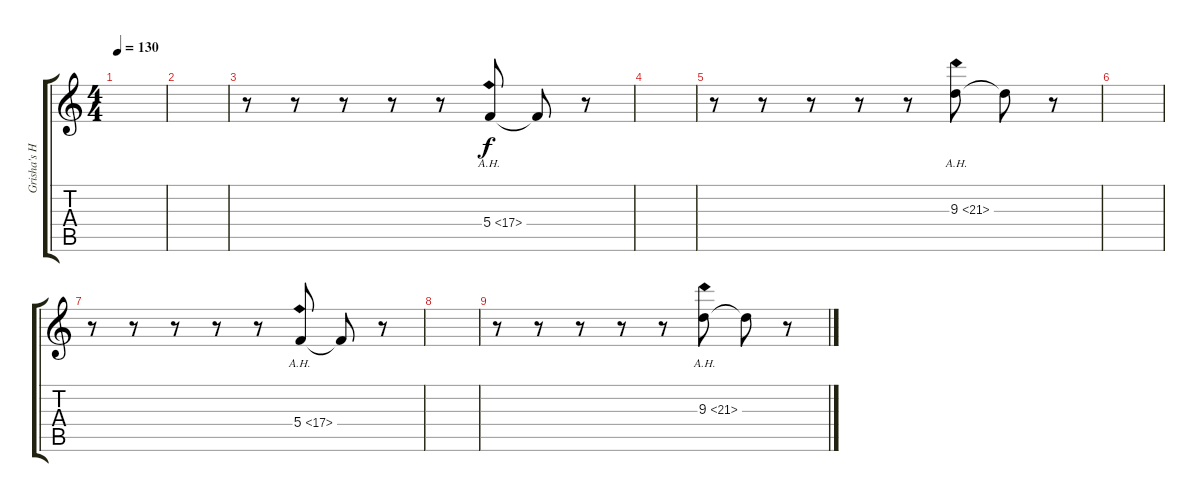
\track ("Grisha's Harmonic" "Grisha's H") {instrument guitarharmonics}
\staff {score tabs}
\tuning (D4 A3 F3 C3 G2 D2) {hide}
\ts (4 4)
\tempo 130
\clef g2
\ks c
|
|
r.8 r.8 r.8 r.8 r.8 5.4{ah 12}.8 5.4{t}.8 r.8 |
|
r.8 r.8 r.8 r.8 r.8 9.3{ah 12}.8 9.3{t}.8 r.8 |
|
r.8 r.8 r.8 r.8 r.8 5.4{ah 12}.8 5.4{t}.8 r.8 |
|
r.8 r.8 r.8 r.8 r.8 9.3{ah 12}.8 9.3{t}.8 r.8
